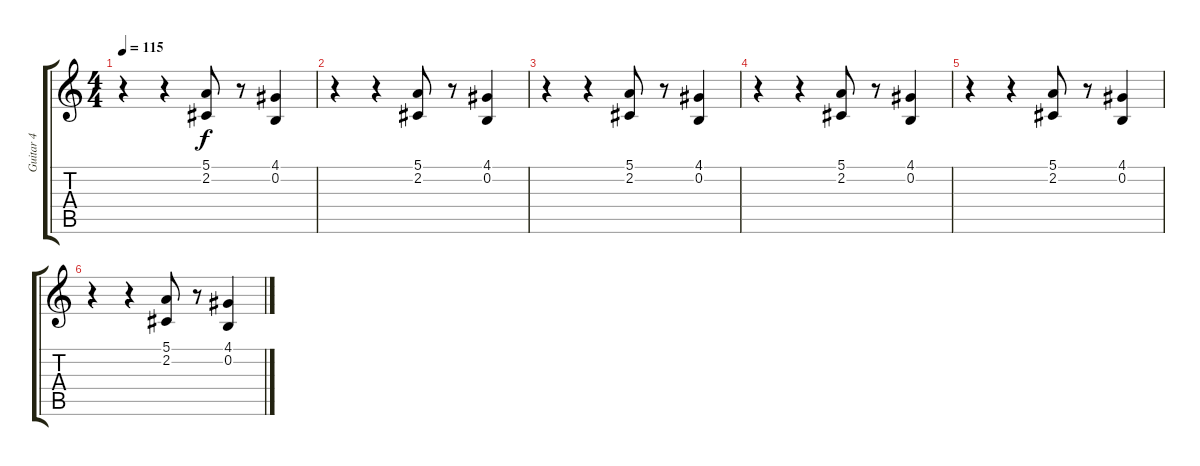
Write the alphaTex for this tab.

\track ("Guitar 4" "Guitar 4") {instrument tenorsax}
\staff {score tabs}
\tuning (E4 B3 G3 D3 A2 E2) {hide}
\ts (4 4)
\tempo 115
\clef g2
\ks c
r.4{dy f} r.4 (5.1 2.2).8 r.8 (4.1 0.2).4 |
r.4 r.4 (5.1 2.2).8 r.8 (4.1 0.2).4 |
r.4 r.4 (5.1 2.2).8{volume 10} r.8 (4.1 0.2).4 |
r.4 r.4{volume 6} (5.1 2.2).8 r.8 (4.1 0.2).4 |
r.4 r.4{volume 5} (5.1 2.2).8 r.8 (4.1 0.2).4 |
r.4 r.4{volume 3} (5.1 2.2).8 r.8{volume 1} (4.1 0.2).4
